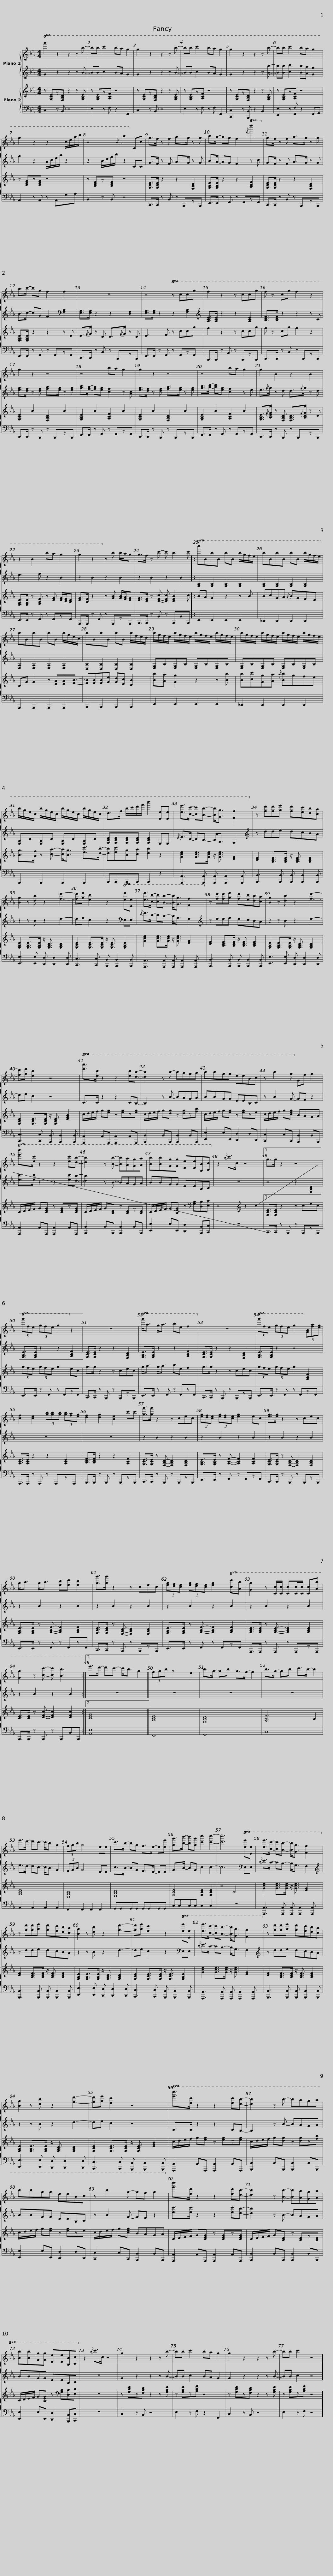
X:1
%%score { 1 | 2 } { 3 | 4 }
L:1/8
M:4/4
I:linebreak $
K:Eb
V:1 treble
V:2 treble
V:3 treble
V:4 bass
V:1
!8va(! g'2 z2 z2 z b'- | b'b' c''2 b'a' g'2 | g'2 z2 z2 z b'- | b'b' c''2 b'a' g'2 |$ g'2 z2 z2 z b'- | %5
 b'b' c''2 b'a' g'2 | g'2 z2 z2 c'/e'/a'/c''/ | z4{/b} b'2!8va)! cc |$ g>f z f a>g z g | b>a- ag f2!8va(!{/f'} f''2!8va)! | %10
 g>f z f a>g z g | b>c'- c'g f2 f2 |$ z8 | z4!8va(! z c'c'g' | f'2 z2 z c'c'g' | %15
 f' z c'g' f'2 z2 |$ g'2 z2 z4 | z4 b'a' g'2 | g'2 z2 z4 | z4 b'a' g'2 |$ %20
 g'2 b2 z2 b2 | z2 b2 b'a' g'2 | g'2 z2!8va)! z b b/a/g |$ g>f z c'- c' b2 c' |:!8va(! b'bb'b b'b b'/g'/f'/e'/ | %25
 b'bb'b b'b b'/g'/f'/e'/ |$ b'bb'b b'b b'/g'/e'/c'/ | b'bb'b b'b b'/f'/e'/d'/ | b'/g'/f'/e'/ b'/g'/f'/e'/ b'/g'/f'/e'/ b'/g'/f'/e'/ |$ b'/g'/f'/e'/ b'/g'/f'/e'/ b'/g'/f'/e'/ b'/g'/f'/e'/ | %30
 b'/g'/e'/c'/ b'/g'/e'/c'/ b'/g'/e'/c'/ b'/g'/e'/c'/ |$ d'>f' b'/c''/d''/f''/ b''2 [ee'][ee'] | [e'e'']>[c'c'']- [c'c''][bb']- [bb']<[gg'] [ff']2!8va)! | z [fd'][fd'][ge'] [fd'][ec'][db][ca] |$ [Bg]2 z [db] z2 [fd']2- | %35
 [fd'][ge'] [ec']2 z2!8va(! [ee'][ee'] | [e'e'']>[c'c'']- [c'c''][bb']- [bb']<[gg'] [ff']2!8va)! |$ z [fd'][fd'][ge'] [fd'][ec'][db][ca] | [Bg]2 z [db] z2 [fd']2- | [fd'][ge'] [ec']2 z4 |$ %40
!8va(! [e'c'']>[e'c''] z2 z2 [e'c''][d'b']- | [d'b']2 z b'- b'a'g'a' | b'b'g'g' e'e'bc' | z b'2 g'-!8va)! gf g2 |$!8va(! [e'c'']>[e'c''] z2 z2 [e'c''][d'b']- | %45
 [d'b']2 z [bb']- [bb'][aa'][gg'][aa'] | [bb'][bb'][gg'][gg'] [ee'][ee'][Bb][cc']!8va)! | z2{/b} c'>c z4 |1$ g>g z2 z4 |!8va(! (3g'f'e' (3g'f'e' g'2!8va)! z2 | %50
 z8 |!8va(! g'<a' g'<a' b'e' f'2!8va)! |$ z8 |!8va(! (3g'f'e' (3g'f'e' g'2!8va)! (3[gb][fa][eg] | [cf]2 [ce]2 (3[gb][gb][gb] (3[gb][fa][eg] |$ %55
 [df]2 [dg]2 [Be]2 c'c' | [gg']>[gg'] z2 z cec | (3[eg][df][ce] (3[eg][df][ce] [eg]2 ec | [eg]>[eg] z2 z cec |$ g<a g<a [eb][ec'] [eb]2 | %60
 [gg']>[gg'] z2 z cec | (3[eg][df][ce] (3[eg][df][ce] [eg]2!8va(! [cc'][aa'] |$ [gg']2 z [cc']/[cc']/ [cc'][cc']/[cc']/ [cc'][aa'] | [gg']2 z [c'c'']- [c'c''] [bb']3!8va)! :|2 e'>d'- d'c'- c'<b g2 || %65
 (3fgb g4 e2 |$ b>g- gb g>f- f2 | b>g- gb c'>b- b2 | e'>d'- d'c'- c'<b g2 | (3fgb g4 ee |$ %70
 c'>b- bg f>e- e[ee'] | [gg']>[bb']- [bb'][gg'] [c'c'']2 [c'c'']2- | [c'c'']6!8va(! [ee'][ee'] | [e'e'']>[c'c'']- [c'c''][bb']- [bb']<[gg'] [ff']2!8va)! |$ z [fd'][fd'][ge'] [fd'][ec'][db][ca] | %75
 [Bg]2 z [db] z2 [fd']2- | [fd'][ge'] [ec']2 z2!8va(! [ee'][ee'] |$ [e'e'']>[c'c'']- [c'c''][bb']- [bb']<[gg'] [ff']2!8va)! | z [fd'][fd'][ge'] [fd'][ec'][db][ca] | [Bg]2 z [db] z2 [fd']2- |$ %80
 [fd'][ge'] [ec']2 z4 |!8va(! [e'c'']>[e'c''] z2 z2 [e'c''][d'b']- | [d'b']2 z b'- b'a'g'a' |$ b'b'g'g' e'e'bc' | z b'2 g'- g'f' g'2!8va)! | %85
!8va(! [e'c'']>[e'c''] z2 z2 [e'c''][d'b']- |$ [d'b']2 z [bb']- [bb'][aa'][gg'][aa'] | [bb'][bb'][gg'][gg'] [ee'][ee'][Bb][cc']!8va)! | z2{/b} c'>c z4 | g2 z2 z2 z b- |$ %90
 bb c'2 ba g2 | g2 z2 z2 z b- | bb c'2 z4 |] %93
V:2
 G2 z2 z2 z B- | BB c2 BA G2 | G2 z2 z2 z B- | BB c2 BA G2 |$ G2 z2 z2 z [Bb]- | %5
 [Bb][Bb] [cc']2 [Bb][Aa] [Gg]2 | g2 z2 A/c/e/a/ z2 | z2 B/d/f/b/ z2 CC |$ G>F z F A>G z G | B>A- AG F2 z c | %10
 G>F z F A>G z G | B>c- cG F2[K:bass] [F,A,]2 |$ [E,G,]>[E,G,] z2 z2 [D,F,]2 | [E,G,]>[E,G,] z2 z2 [F,A,]2 |[K:treble] [A,CE]>[A,CE] z2 z2 [A,CE]2 | %15
 [B,DF]>[B,DF] z2 z2 z C |$ [eg]>[df] z [df] [fa]>[eg] z [eg] | [gb]>[fa]- [fa][eg] [cf]2 z [Ac] | [eg]>[df] z [df] [fa]>[eg] z [eg] | [gb]>[ac']- [ac'][eg] [cf]2 z e |$ %20
 e3/2{/f}g/ z d d3/2{/f}g/ z d | e3 f z2 B2 | z2 B2 z2 B2 |$ z2 B2 z2 B2 |: [G,B,]2 [G,B,]2 [G,B,]2 [G,B,]2 | %25
 [G,B,]2 [G,B,]2 [G,B,]2 [G,B,]2 |$ [E,A,]2 [E,A,]2 [E,A,]2 [E,A,]2 | [D,B,]2 [D,B,]2 [D,B,]2 [D,B,]2 | [E,G,]B,[E,G,]B, [E,G,]B,[E,G,]B, |$ [E,G,]B,[E,G,]B, [E,G,]B,[E,G,]B, | %30
 [E,A,]C[E,A,]C [E,A,]C[E,A,]C |$ [F,B,D][F,B,D][F,B,D][F,B,D] [F,B,D]2 E,E, |{/D} E>C- CB,- B,<G, F,2 |[K:treble] z dde dcBA |$ z2 z B z2 d2- | %35
 de c2 z2[K:bass] E,E, |{/D} E>C- CB,- B,<G, F,2 |$[K:treble] z dde dcBA | z2 z B z2 d2- | de c2 z4 |$ %40
 C>C z2 z2 CB,- | B,2 z B- BAGA | BBGG EEB,C | z B2 G- GF z2 |$ [ec']>[ec'] z2 z2 [ec'][db]- | %45
 [db]2 z B- BAGA | BBGG EEB,C | z8 |1$ z4 z2 [F,B,D]2 | [G,B,E]>[G,B,E] z2 z2 [A,CF]2 | %50
 [G,CE]>[G,CE] z2 z2 [F,B,D]2 | [G,B,E]>[G,B,E] z2 z2 [A,CF]2 |$ [G,CE]>[G,CE] z2 z2 [F,B,D]2 | [G,B,E]>[G,B,E] z2 z4 | z8 |$ %55
 z8 | z2 B2 z2 B2 | z2 B2 z2 B2 | z2 B2 z2 B2 |$ z2 B2 z2 B2 | %60
 z2 B2 z2 B2 | z2 B2 z2 B2 |$ z2 B2 z2 B2 | z2 B2 z2 B2 :|2 z8 || %65
 z8 |$ z8 | z8 | e>d- dc- c<B G2 | (3FGB G4 EE |$ %70
 c>B- BG F>E- EE | G>B- BG c2 c2- | c6[K:bass] E,E, |{/D} E>C- CB,- B,<G, F,2 |$[K:treble] z dde dcBA | %75
 z2 z B z2 d2- | de c2 z2[K:bass] E,E, |${/D} E>C- CB,- B,<G, F,2 |[K:treble] z dde dcBA | z2 z B z2 d2- |$ %80
 de c2 z4 | C>C z2 z2 CB,- | B,2 z B- BAGA |$ BBGG EEB,C | z B2 G- GF z2 | %85
 [ec']>[ec'] z2 z2 [ec'][db]- |$ [db]2 z B- BAGA | BBGG EEB,C | z8 | G2 z2 z2 z B- |$ %90
 BB c2 BA G2 | G2 z2 z2 z B- | BB c2 z4 |] %93
V:3
 z [G,CE]z[F,B,D] z2 z [G,B,E] | z [G,B,E]z[A,CF] z4 | z [G,CE]z[F,B,D] z2 z [G,B,E] | z [G,B,E]z[A,CF] z4 |$ z [G,CE]z[F,B,D] z2 z [G,B,E] | %5
 z [G,B,E]z[A,CF] z4 | z [CEG]z[CEG] z4 | z [B,DF]z[B,DF] z4 |$ [G,CE]>[G,CE] z2 z2 [F,B,D]2 | [G,B,E]>[G,B,E] z2 z2 [A,CF]2 | %10
 [G,CE]>[G,CE] z2 z2 [F,B,D]2 | [G,B,E]>[G,B,E] z2 z2 z E |$ E3/2{/F}G/ z D D3/2{/F}G/ z D | E3 F z ccg | f2 z2 z ccg | %15
 f z cg f2 z2 |$ [G,CE]2 B2 [F,B,D]2 B2 | [G,B,E]2 B2 [A,CF]2 B2 | [G,CE]2 B2 [F,B,D]2 B2 | [G,B,E]2 B2 [A,CF]2 B2 |$ %20
 [G,B,E]3/2{/F}[B,EG]/ z [F,B,D] [F,B,D]3/2{/F}[B,DG]/ z D | [G,B,E]>[G,B,E] z [A,CF] z [EG] [EG]/[DF]/[CE] | [EG]>[CF] z2 z [GB] [GB]/[FA]/[EG] |$ [EG]>[DF] z [DFc]- [DFc] [DFB]2 c |: BA G2 z2 z B | %25
 BcGA{/A} BGFE |$ CG G2 z [EA][EA][FB]- | [FB][FB][FB][Ge] [Gd][Ec] [DB]2 | [Bb][Aa] [Gg]2 z2 z [Bb] |$ [Bb][cc'][Gg][Aa]{/a} [Bb]gfe | %30
 [Bg]>[Af] z [ca]- [ca]<[Bg] [ec']>[db]- |$ [db][ec'][Bg][ca] [db]2 z2 | [Gce]2 [Gce]>[Gce] z/ [Gce]3/2 [EG]2 | [DF]2 [B,DF]>[B,DF] z/ [B,DF]3/2 [B,DF]2 |$ [G,B,E]2 [G,B,E]>[G,B,E] z/ [G,B,D]3/2 [G,B,D]2 | %35
 [G,CE]2 [G,CE]>[G,CE] z/ [G,CE]3/2 [G,B,E]2 | [Gce]2 [Gce]>[Gce] z/ [Gce]3/2 [EG]2 |$ [DF]2 [B,DF]>[B,DF] z/ [B,DF]3/2 [B,DF]2 | [G,B,E]2 [G,B,E]>[G,B,E] z/ [G,B,D]3/2 [G,B,D]2 | [G,CE]2 [G,CE]>[G,CE] z/ [G,CE]3/2 [EGB]2 |$ %40
 c/d/e/f/ g[eg] z [eg]z[eg] | c/d/e/f/ g[dg] z [dg]z[fb] | c/d/e/f/ g[eg] z [eg]ze | c/d/e/f/ g[ceg] BAGA |$ C/D/E/F/ G[CEG] z [CEG]z[CEG] | %45
 C/D/E/F/ G[B,D] z [B,D]z[B,D] | C/D/E/F/ G[B,EG] z[K:bass] [G,B,][D,B,][E,C] | z4[K:treble] z2 !-(!c2 |1$ [G,CE]>[G,CE] z2 z cec | (3gfe (3gfe g2 ec | %50
 g>g z2 z cec | g<a g<a be f2 |$ g>g z2 z cec | (3gfe (3gfe g2 [A,CF]2 | [A,CE]>[A,CE] z2 z2 [A,CE]2 |$ %55
 [B,DF]>[B,DF] z2 z2 [A,CF]2 | [G,CE]>[G,CE] z [F,B,D]- [F,B,D]2 [F,B,D]2 | [G,B,E]>[G,B,E] z [A,CF]- [A,CF]2 [A,CF]2 | [G,CE]>[G,CE] z [F,B,D]- [F,B,D]2 [F,B,D]2 |$ [G,B,E]>[G,B,E] z [A,CF]- [A,CF]2 [A,CF]2 | %60
 [G,CE]>[G,CE] z [F,B,D]- [F,B,D]2 [F,B,D]2 | [G,B,E]>[G,B,E] z [A,CF]- [A,CF]2 [A,CF]2 |$ [A,CE]>[A,CE] z [A,CE]- [A,CE]2 [A,CE]2 | [CE]>[CE] z [DFc]- [DFc]2 [DFc]2 :|2 [CEG]8 || %65
 [A,CE]8 |$ [F,B,D]8 | [G,B,E]6 B,2 | [A,CE]8 | [E,A,C]8 |$ %70
 [F,B,D]8 | [G,CE]4 [G,CE]2 [G,CE]2 | z4 C4 | [Gce]2 [Gce]>[Gce] z/ [Gce]3/2 [EG]2 |$ [DF]2 [B,DF]>[B,DF] z/ [B,DF]3/2 [B,DF]2 | %75
 [G,B,E]2 [G,B,E]>[G,B,E] z/ [G,B,D]3/2 [G,B,D]2 | [G,CE]2 [G,CE]>[G,CE] z/ [G,CE]3/2 [G,B,E]2 |$ [Gce]2 [Gce]>[Gce] z/ [Gce]3/2 [EG]2 | [DF]2 [B,DF]>[B,DF] z/ [B,DF]3/2 [B,DF]2 | [G,B,E]2 [G,B,E]>[G,B,E] z/ [G,B,D]3/2 [G,B,D]2 |$ %80
 [G,CE]2 [G,CE]>[G,CE] z/ [G,CE]3/2 [EGB]2 | c/d/e/f/ g[eg] z [eg]z[eg] | c/d/e/f/ g[dg] z [dg]z[fb] |$ c/d/e/f/ g[eg] z [eg]ze | c/d/e/f/ g[ceg] BAGA | %85
 C/D/E/F/ G[CEG] z [CEG]z[CEG] |$ C/D/E/F/ G[B,D] z [B,D]z[B,D] | C/D/E/F/ G[B,EG] z[K:bass] [G,B,][D,B,][E,C] | z8 | z [G,CE]z[F,B,D] z2 z [G,B,E] |$ %90
 z [G,B,E]z[A,CF] z4 | z [G,CE]z[F,B,D] z2 z [G,B,E] | z [G,B,E]z[A,CF] z4 |] %93
V:4
 C,2 z B,, z4 | E,2 z F, z2 F,,2 | C,2 z B,, z4 | E,2 z F, z F, F,,2 |$ [C,,C,]2 z [B,,,B,,] z2 B,,2 | %5
 [E,,E,]2 z [F,,F,] z2 F,,G,, | A,,2 z A,, z A,,G,A, | B,,2 z B,, z4 |$ C,,>C,, z B,, z B,,,zB,,, | E,,>E,, z F,, z F,,zF,, | %10
 C,,>C,, z B,, z B,,,zB,,, | E,,>E,, z F,, z F,,zF,, |$ C,,>C,, z B,, z B,,,zB,,, | E,,>E,, z F,, z F,,zF,, | A,,,>A,,, z A,, z A,,,zA,,, | %15
 B,,,>B,,, z B,, z B,,,zB,,, |$ C,,>C,, z B,,, z B,,,zB,,, | E,,>E,, z F,, z F,,zF,, | C,,>C,, z B,,, z B,,,zB,,, | E,,>E,, z F,, z F,,zF,, |$ %20
 C,,>C,, z B,,, z B,,,zB,,, | E,,>E,, z F,, z F,,zF,, | A,,,>A,,, z F,, z A,,,zA,,, |$ B,,,>B,,, z B,, z B,,,B,,B,,, |: E,,2 E,,2 E,,2 E,,2 | %25
 _D,,2 D,,2 D,,2 D,,2 |$ A,,,2 A,,,2 A,,,2 A,,,2 | B,,,2 B,,,2 B,,,2 B,,,2 | E,,2 E,,2 E,,2 E,,2 |$ _D,,2 D,,2 D,,2 D,,2 | %30
 A,,,2 A,,,2 A,,,2 A,,,2 |$ B,,,B,,,B,,,B,,, B,,,2 z2 | [A,,,A,,]3 [A,,,A,,] [A,,,A,,] [A,,,A,,]2 [A,,,A,,] | [B,,,B,,]3 [B,,,B,,] [B,,,B,,] [B,,,B,,]2 [B,,,B,,] |$ [E,,E,]3 [E,,E,] [D,,D,] [D,,D,]2 [D,,D,] | %35
 [C,,C,]3 [C,,C,] [B,,,B,,] [B,,,B,,]2 [B,,,B,,] | [A,,,A,,]3 [A,,,A,,] [A,,,A,,] [A,,,A,,]2 [A,,,A,,] |$ [B,,,B,,]3 [B,,,B,,] [B,,,B,,] [B,,,B,,]2 [B,,,B,,] | [E,,E,]3 [E,,E,] [D,,D,] [D,,D,]2 [D,,D,] | [C,,C,]3 [C,,C,] [B,,,B,,] [B,,,B,,]2 [B,,,B,,] |$ %40
 [A,,,A,,]2 A,,A,,, [A,,,A,,]2 A,,A,,, | [B,,,B,,]2 B,,B,,, [B,,,B,,]2 B,,B,,, | [E,,E,]2 E,E,, [D,,D,]2 D,D,, | [C,,C,]2 C,C,, [B,,,B,,]2 B,,B,,, |$ [A,,,A,,]2 A,,A,,, [A,,,A,,]2 A,,A,,, | %45
 [B,,,B,,]2 B,,B,,, [B,,,B,,]2 B,,B,,, | [E,,E,]2 E,E,, [D,,D,]2 [B,,,B,,][C,,C,] | z8 |1$ !-)!C,,>C,, z B,,, z B,,,zB,,, | E,,>E,, z F,, z F,,zF,, | %50
 C,,>C,, z B,,, z B,,,zB,,, | E,,>E,, z F,, z F,,zF,, |$ C,,>C,, z B,,, z B,,,zB,,, | E,,>E,, z F,, z F,,zF,, | A,,,>A,,, z A,,, z A,,,zA,,, |$ %55
 B,,,>B,,, z B,,, z B,,,zB,,, | C,,>C,, z B,,, z B,,,zB,,, | E,,>E,, z F,, z F,,zF,, | C,,>C,, z B,,, z B,,,zB,,, |$ E,,>E,, z F,, z F,,zF,, | %60
 C,,>C,, z B,,, z B,,,zB,,, | E,,>E,, z F,, z F,,zF,, |$ A,,,>A,,, z A,,, z A,,,zA,,, | B,,,>B,,, z B,,, z B,,,B,,B,,, :|2 [A,,E,]8 || %65
 F,,8 |$ G,,8 | C,8 | A,,2 A,,2 A,,2 A,,2 | F,,2 F,,2 F,,2 F,,2 |$ %70
 G,,G,,G,,G,, G,,G,,G,,G,, | C,C,C,C, C,2 C,2 | z8 | [A,,,A,,]3 [A,,,A,,] [A,,,A,,] [A,,,A,,]2 [A,,,A,,] |$ [B,,,B,,]3 [B,,,B,,] [B,,,B,,] [B,,,B,,]2 [B,,,B,,] | %75
 [E,,E,]3 [E,,E,] [D,,D,] [D,,D,]2 [D,,D,] | [C,,C,]3 [C,,C,] [B,,,B,,] [B,,,B,,]2 [B,,,B,,] |$ [A,,,A,,]3 [A,,,A,,] [A,,,A,,] [A,,,A,,]2 [A,,,A,,] | [B,,,B,,]3 [B,,,B,,] [B,,,B,,] [B,,,B,,]2 [B,,,B,,] | [E,,E,]3 [E,,E,] [D,,D,] [D,,D,]2 [D,,D,] |$ %80
 [C,,C,]3 [C,,C,] [B,,,B,,] [B,,,B,,]2 [B,,,B,,] | [A,,,A,,]2 A,,A,,, [A,,,A,,]2 A,,A,,, | [B,,,B,,]2 B,,B,,, [B,,,B,,]2 B,,B,,, |$ [E,,E,]2 E,E,, [D,,D,]2 D,D,, | [C,,C,]2 C,C,, [B,,,B,,]2 B,,B,,, | %85
 [A,,,A,,]2 A,,A,,, [A,,,A,,]2 A,,A,,, |$ [B,,,B,,]2 B,,B,,, [B,,,B,,]2 B,,B,,, | [E,,E,]2 E,E,, [D,,D,]2 [B,,,B,,][C,,C,] | z8 | C,2 z B,, z4 |$ %90
 E,2 z F, z2 F,,2 | C,2 z B,, z4 | E,2 z F, z4 |] %93
